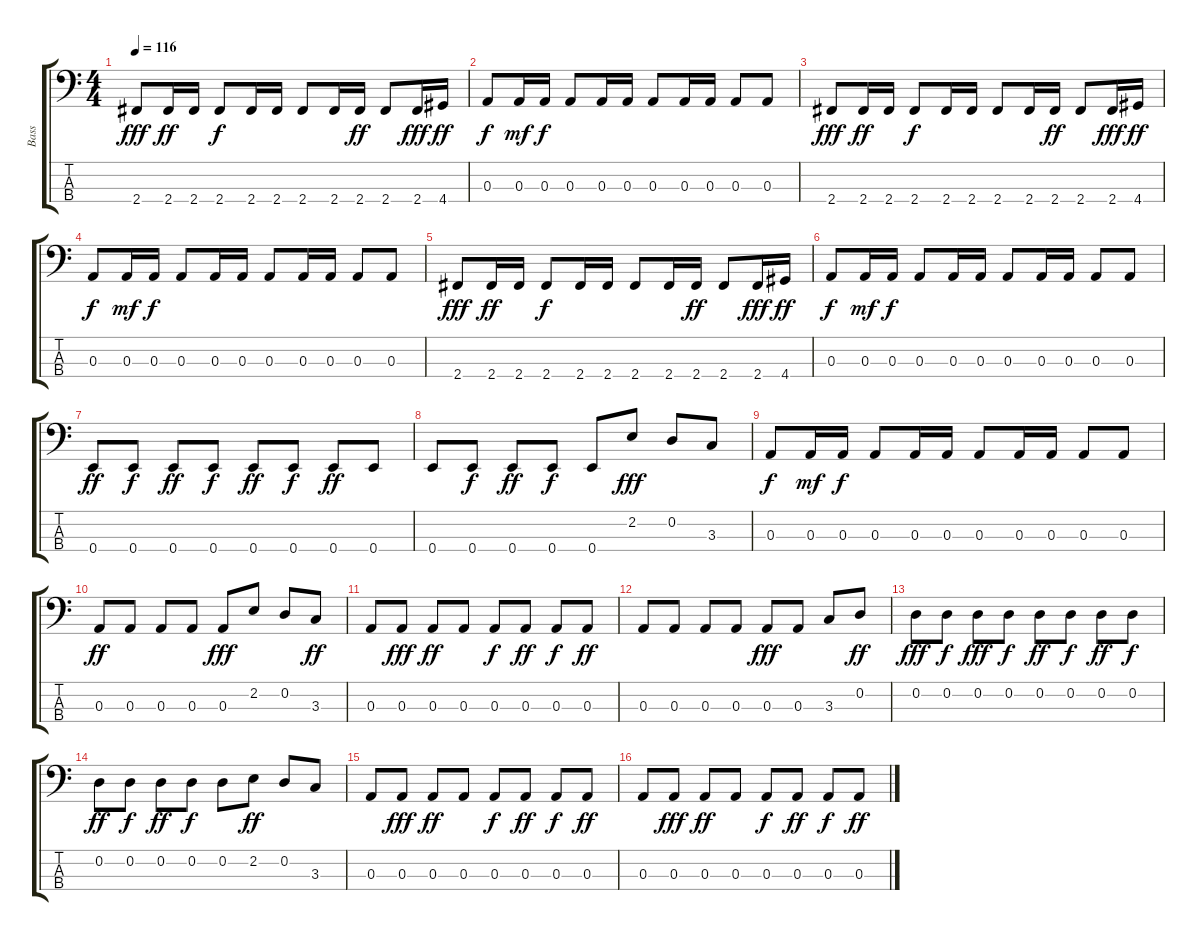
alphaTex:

\track ("Bass" "Bass") {instrument electricbassfinger}
\staff {score tabs}
\tuning (G2 D2 A1 E1) {hide}
\ts (4 4)
\tempo 116
\clef f4
\ks c
2.4.8{dy fff} 2.4.16{dy ff} 2.4.16 2.4.8{dy f} 2.4.16 2.4.16 2.4.8 2.4.16 2.4.16{dy ff} 2.4.8 2.4.16{dy fff} 4.4.16{dy ff} |
0.3.8{dy f} 0.3.16{dy mf} 0.3.16{dy f} 0.3.8 0.3.16 0.3.16 0.3.8 0.3.16 0.3.16 0.3.8 0.3.8 |
2.4.8{dy fff} 2.4.16{dy ff} 2.4.16 2.4.8{dy f} 2.4.16 2.4.16 2.4.8 2.4.16 2.4.16{dy ff} 2.4.8 2.4.16{dy fff} 4.4.16{dy ff} |
0.3.8{dy f} 0.3.16{dy mf} 0.3.16{dy f} 0.3.8 0.3.16 0.3.16 0.3.8 0.3.16 0.3.16 0.3.8 0.3.8 |
2.4.8{dy fff} 2.4.16{dy ff} 2.4.16 2.4.8{dy f} 2.4.16 2.4.16 2.4.8 2.4.16 2.4.16{dy ff} 2.4.8 2.4.16{dy fff} 4.4.16{dy ff} |
0.3.8{dy f} 0.3.16{dy mf} 0.3.16{dy f} 0.3.8 0.3.16 0.3.16 0.3.8 0.3.16 0.3.16 0.3.8 0.3.8 |
0.4.8{dy ff} 0.4.8{dy f} 0.4.8{dy ff} 0.4.8{dy f} 0.4.8{dy ff} 0.4.8{dy f} 0.4.8{dy ff} 0.4.8 |
0.4.8 0.4.8{dy f} 0.4.8{dy ff} 0.4.8{dy f} 0.4.8 2.2.8{dy fff} 0.2.8 3.3.8 |
0.3.8{dy f} 0.3.16{dy mf} 0.3.16{dy f} 0.3.8 0.3.16 0.3.16 0.3.8 0.3.16 0.3.16 0.3.8 0.3.8 |
0.3.8{dy ff} 0.3.8 0.3.8 0.3.8 0.3.8{dy fff} 2.2.8 0.2.8 3.3.8{dy ff} |
0.3.8 0.3.8{dy fff} 0.3.8{dy ff} 0.3.8 0.3.8{dy f} 0.3.8{dy ff} 0.3.8{dy f} 0.3.8{dy ff} |
0.3.8 0.3.8 0.3.8 0.3.8 0.3.8{dy fff} 0.3.8 3.3.8 0.2.8{dy ff} |
0.2.8{dy fff} 0.2.8{dy f} 0.2.8{dy fff} 0.2.8{dy f} 0.2.8{dy ff} 0.2.8{dy f} 0.2.8{dy ff} 0.2.8{dy f} |
0.2.8{dy ff} 0.2.8{dy f} 0.2.8{dy ff} 0.2.8{dy f} 0.2.8 2.2.8{dy ff} 0.2.8 3.3.8 |
0.3.8 0.3.8{dy fff} 0.3.8{dy ff} 0.3.8 0.3.8{dy f} 0.3.8{dy ff} 0.3.8{dy f} 0.3.8{dy ff} |
0.3.8 0.3.8{dy fff} 0.3.8{dy ff} 0.3.8 0.3.8{dy f} 0.3.8{dy ff} 0.3.8{dy f} 0.3.8{dy ff}
